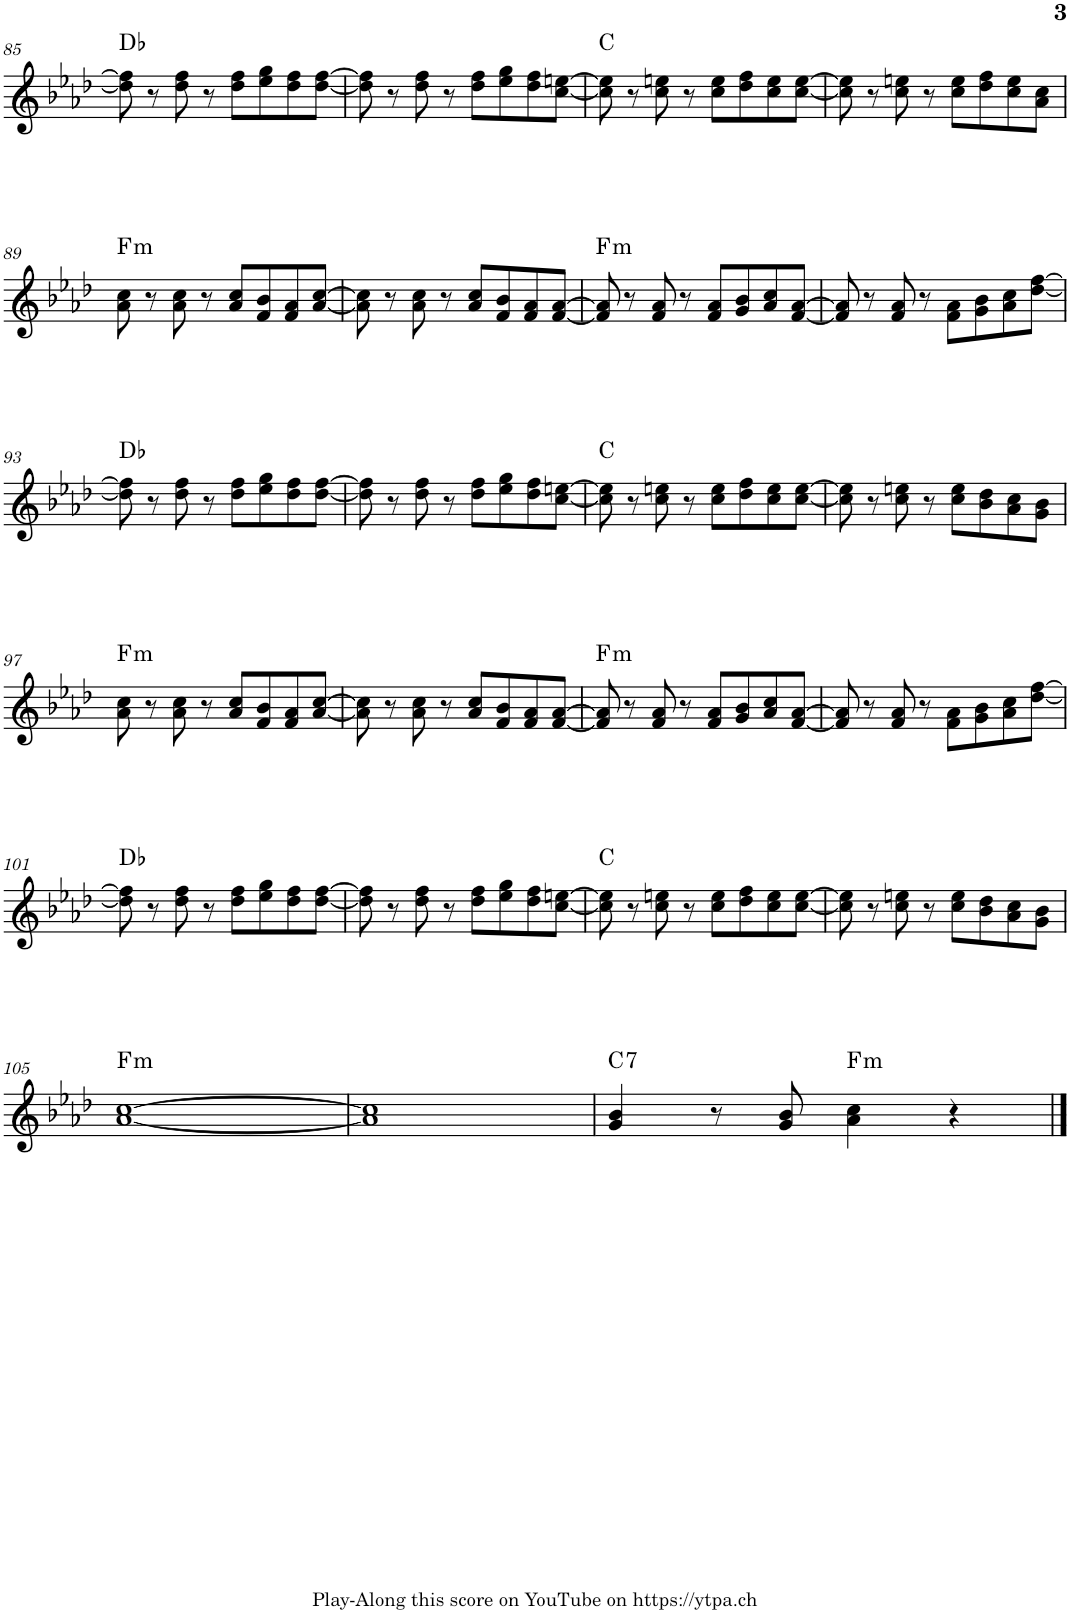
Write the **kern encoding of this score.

**kern	**harte
*part1	*part1
*staff1	*
*I"Piano	*
*I'Pno.	*
!!LO:PB:g=z
*clefG2	*
*k[b-e-a-d-]	*
*M4/4	*
=85	=85
8dd-\] 8ff\]	Db:maj
8r	.
8dd-\ 8ff\	.
8r	.
8dd-\ 8ff\L	.
8ee-\ 8gg\	.
8dd-\ 8ff\	.
[8dd-\ [8ff\J	.
=86	=86
8dd-\] 8ff\]	.
8r	.
8dd-\ 8ff\	.
8r	.
8dd-\ 8ff\L	.
8ee-\ 8gg\	.
8dd-\ 8ff\	.
[8cc\ [8een\J	.
=87	=87
8cc\] 8ee\]	C:maj
8r	.
8cc\ 8een\	.
8r	.
8cc\ 8ee\L	.
8dd-\ 8ff\	.
8cc\ 8ee\	.
[8cc\ [8ee\J	.
=88	=88
8cc\] 8ee\]	.
8r	.
8cc\ 8een\	.
8r	.
8cc\ 8ee\L	.
8dd-\ 8ff\	.
8cc\ 8ee\	.
8a-\ 8cc\J	.
!!LO:LB:g=z
=89	=89
!	!LO:H:kt=m
8a-\ 8cc\	F:min
8r	.
8a-\ 8cc\	.
8r	.
8a-/ 8cc/L	.
8f/ 8b-/	.
8f/ 8a-/	.
[8a-/ [8cc/J	.
=90	=90
8a-\] 8cc\]	.
8r	.
8a-\ 8cc\	.
8r	.
8a-/ 8cc/L	.
8f/ 8b-/	.
8f/ 8a-/	.
[8f/ [8a-/J	.
=91	=91
!	!LO:H:kt=m
8f/] 8a-/]	F:min
8r	.
8f/ 8a-/	.
8r	.
8f/ 8a-/L	.
8g/ 8b-/	.
8a-/ 8cc/	.
[8f/ [8a-/J	.
=92	=92
8f/] 8a-/]	.
8r	.
8f/ 8a-/	.
8r	.
8f\ 8a-\L	.
8g\ 8b-\	.
8a-\ 8cc\	.
[8dd-\ [8ff\J	.
!!LO:LB:g=z
=93	=93
8dd-\] 8ff\]	Db:maj
8r	.
8dd-\ 8ff\	.
8r	.
8dd-\ 8ff\L	.
8ee-\ 8gg\	.
8dd-\ 8ff\	.
[8dd-\ [8ff\J	.
=94	=94
8dd-\] 8ff\]	.
8r	.
8dd-\ 8ff\	.
8r	.
8dd-\ 8ff\L	.
8ee-\ 8gg\	.
8dd-\ 8ff\	.
[8cc\ [8een\J	.
=95	=95
8cc\] 8ee\]	C:maj
8r	.
8cc\ 8een\	.
8r	.
8cc\ 8ee\L	.
8dd-\ 8ff\	.
8cc\ 8ee\	.
[8cc\ [8ee\J	.
=96	=96
8cc\] 8ee\]	.
8r	.
8cc\ 8een\	.
8r	.
8cc\ 8ee\L	.
8b-\ 8dd-\	.
8a-\ 8cc\	.
8g\ 8b-\J	.
!!LO:LB:g=z
=97	=97
!	!LO:H:kt=m
8a-\ 8cc\	F:min
8r	.
8a-\ 8cc\	.
8r	.
8a-/ 8cc/L	.
8f/ 8b-/	.
8f/ 8a-/	.
[8a-/ [8cc/J	.
=98	=98
8a-\] 8cc\]	.
8r	.
8a-\ 8cc\	.
8r	.
8a-/ 8cc/L	.
8f/ 8b-/	.
8f/ 8a-/	.
[8f/ [8a-/J	.
=99	=99
!	!LO:H:kt=m
8f/] 8a-/]	F:min
8r	.
8f/ 8a-/	.
8r	.
8f/ 8a-/L	.
8g/ 8b-/	.
8a-/ 8cc/	.
[8f/ [8a-/J	.
=100	=100
8f/] 8a-/]	.
8r	.
8f/ 8a-/	.
8r	.
8f\ 8a-\L	.
8g\ 8b-\	.
8a-\ 8cc\	.
[8dd-\ [8ff\J	.
!!LO:LB:g=z
=101	=101
8dd-\] 8ff\]	Db:maj
8r	.
8dd-\ 8ff\	.
8r	.
8dd-\ 8ff\L	.
8ee-\ 8gg\	.
8dd-\ 8ff\	.
[8dd-\ [8ff\J	.
=102	=102
8dd-\] 8ff\]	.
8r	.
8dd-\ 8ff\	.
8r	.
8dd-\ 8ff\L	.
8ee-\ 8gg\	.
8dd-\ 8ff\	.
[8cc\ [8een\J	.
=103	=103
8cc\] 8ee\]	C:maj
8r	.
8cc\ 8een\	.
8r	.
8cc\ 8ee\L	.
8dd-\ 8ff\	.
8cc\ 8ee\	.
[8cc\ [8ee\J	.
=104	=104
8cc\] 8ee\]	.
8r	.
8cc\ 8een\	.
8r	.
8cc\ 8ee\L	.
8b-\ 8dd-\	.
8a-\ 8cc\	.
8g\ 8b-\J	.
!!LO:LB:g=z
=105	=105
!	!LO:H:kt=m
[1a- [1cc	F:min
=106	=106
1a-] 1cc]	.
=107	=107
!	!LO:H:kt=7
4g/ 4b-/	C:7
8r	.
8g/ 8b-/	.
!	!LO:H:kt=m
4a-\ 4cc\	F:min
4r	.
==	==
*-	*-
